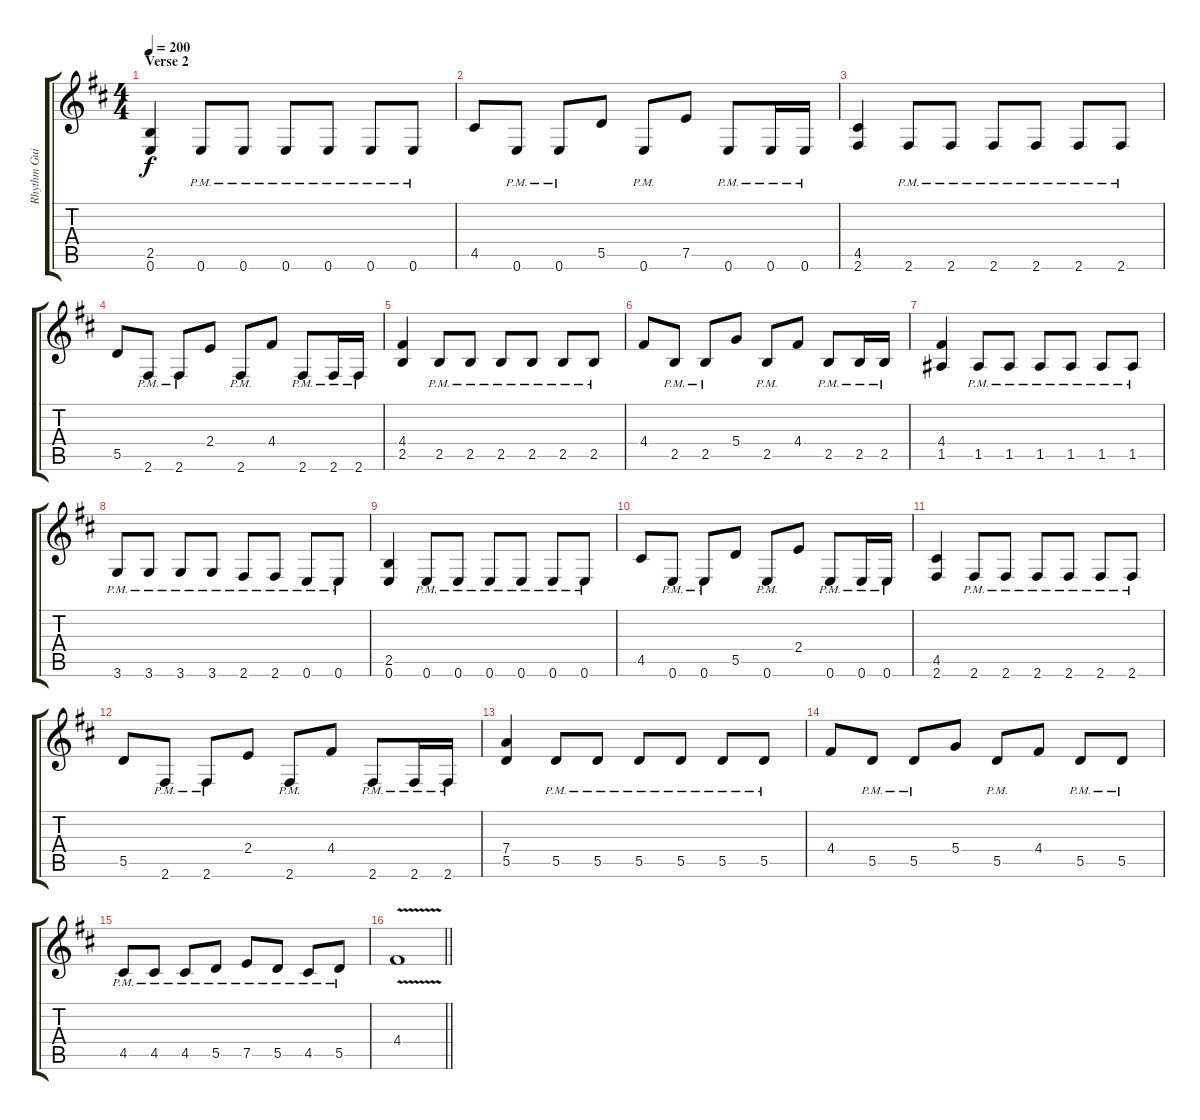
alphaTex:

\track ("Rhythm Guitar 2" "Rhythm Gui") {instrument distortionguitar}
\staff {score tabs}
\tuning (E4 B3 G3 D3 A2 E2) {hide}
\ts (4 4)
\section ("" "Verse 2")
\tempo 200
\clef g2
\ks bminor
(2.5 0.6).4{dy f} 0.6{pm}.8 0.6{pm}.8 0.6{pm}.8 0.6{pm}.8 0.6{pm}.8 0.6{pm}.8 |
4.5.8 0.6{pm}.8 0.6{pm}.8 5.5.8 0.6{pm}.8 7.5.8 0.6{pm}.8 0.6{pm}.16 0.6{pm}.16 |
(4.5 2.6).4 2.6{pm}.8 2.6{pm}.8 2.6{pm}.8 2.6{pm}.8 2.6{pm}.8 2.6{pm}.8 |
5.5.8 2.6{pm}.8 2.6{pm}.8 2.4.8 2.6{pm}.8 4.4.8 2.6{pm}.8 2.6{pm}.16 2.6{pm}.16 |
(4.4 2.5).4 2.5{pm}.8 2.5{pm}.8 2.5{pm}.8 2.5{pm}.8 2.5{pm}.8 2.5{pm}.8 |
4.4.8 2.5{pm}.8 2.5{pm}.8 5.4.8 2.5{pm}.8 4.4.8 2.5{pm}.8 2.5{pm}.16 2.5{pm}.16 |
(4.4 1.5).4 1.5{pm}.8 1.5{pm}.8 1.5{pm}.8 1.5{pm}.8 1.5{pm}.8 1.5{pm}.8 |
3.6{pm}.8 3.6{pm}.8 3.6{pm}.8 3.6{pm}.8 2.6{pm}.8 2.6{pm}.8 0.6{pm}.8 0.6{pm}.8 |
(2.5 0.6).4 0.6{pm}.8 0.6{pm}.8 0.6{pm}.8 0.6{pm}.8 0.6{pm}.8 0.6{pm}.8 |
4.5.8 0.6{pm}.8 0.6{pm}.8 5.5.8 0.6{pm}.8 2.4.8 0.6{pm}.8 0.6{pm}.16 0.6{pm}.16 |
(4.5 2.6).4 2.6{pm}.8 2.6{pm}.8 2.6{pm}.8 2.6{pm}.8 2.6{pm}.8 2.6{pm}.8 |
5.5.8 2.6{pm}.8 2.6{pm}.8 2.4.8 2.6{pm}.8 4.4.8 2.6{pm}.8 2.6{pm}.16 2.6{pm}.16 |
(7.4 5.5).4 5.5{pm}.8 5.5{pm}.8 5.5{pm}.8 5.5{pm}.8 5.5{pm}.8 5.5{pm}.8 |
4.4.8 5.5{pm}.8 5.5{pm}.8 5.4.8 5.5{pm}.8 4.4.8 5.5{pm}.8 5.5{pm}.8 |
4.5{pm}.8 4.5{pm}.8 4.5{pm}.8 5.5{pm}.8 7.5{pm}.8 5.5{pm}.8 4.5{pm}.8 5.5{pm}.8 |
\barLineRight lightlight
4.4{v}.1
